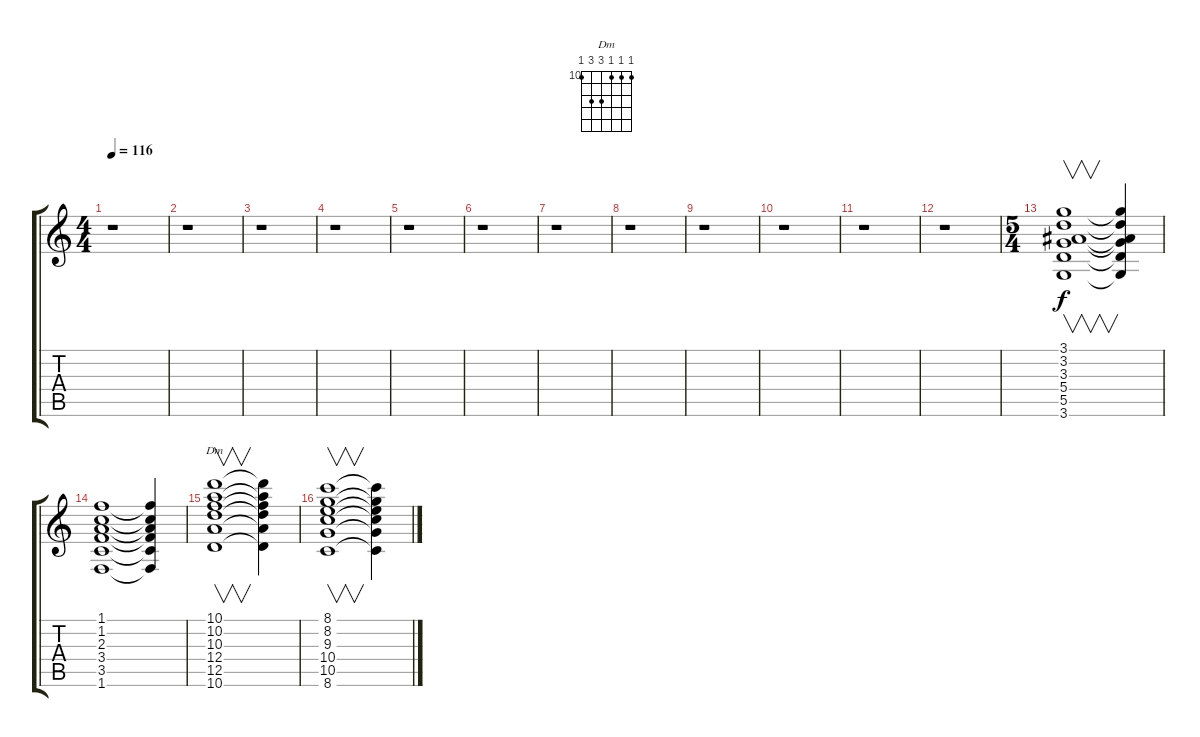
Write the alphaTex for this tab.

\track "" {instrument acousticguitarnylon}
\staff {score tabs}
\tuning (E4 B3 G3 D3 A2 E2) {hide}
\chord ("Dm" 10 10 10 12 12 10) {firstfret 10}
\ts (4 4)
\tempo 116
\clef g2
\ks c
r.1{dy f} |
r.1 |
r.1 |
r.1 |
r.1 |
r.1 |
r.1 |
r.1 |
r.1 |
r.1 |
r.1 |
r.1 |
\ts (5 4)
(3.1 3.2 3.3 5.4 5.5 3.6).1{v} (3.1{t} 3.2{t} 3.3{t} 5.4{t} 5.5{t} 3.6{t}).4 |
(1.1 1.2 2.3 3.4 3.5 1.6).1 (1.1{t} 1.2{t} 2.3{t} 3.4{t} 3.5{t} 1.6{t}).4 |
(10.1 10.2 10.3 12.4 12.5 10.6).1{v ch "Dm"} (10.1{t} 10.2{t} 10.3{t} 12.4{t} 12.5{t} 10.6{t}).4 |
(8.1 8.2 9.3 10.4 10.5 8.6).1{v} (8.1{t} 8.2{t} 9.3{t} 10.4{t} 10.5{t} 8.6{t}).4
